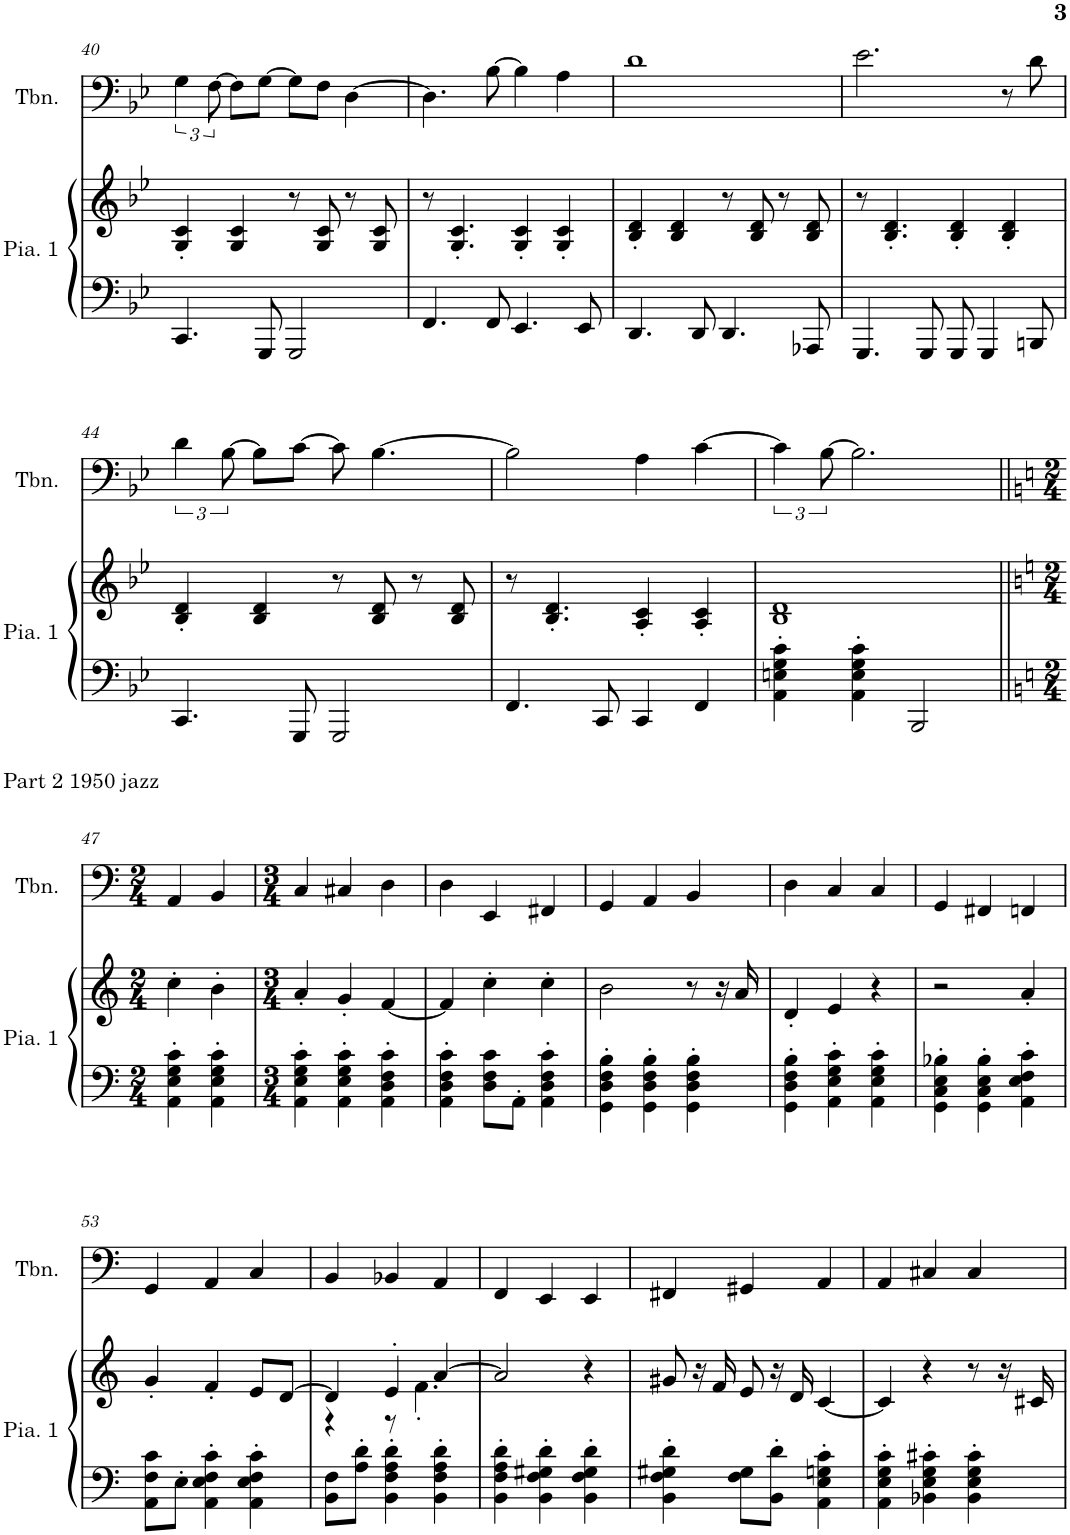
**kern	**kern	**kern
*part2	*part2	*part1
*staff3	*staff2	*staff1
*I"Piano 1	*	*I"Trombone
*I'Pia. 1	*	*I'Tbn.
!!LO:PB:g=z
*clefF4	*clefG2	*clefF4
*k[b-e-]	*k[b-e-]	*k[b-e-]
*M4/4	*M4/4	*M4/4
=40	=40	=40
4.CC/	4G/' 4c/'	6G\
.	.	[12F\
.	4G/ 4c/	8F\L]
8GGG/	.	[8G\J
2GGG/	8r	8G\L]
.	8G/ 8c/	8F\J
.	8r	[4D\
.	8G/ 8c/	.
=41	=41	=41
4.FF/	8r	4.D\]
.	4.G/' 4.c/'	.
8FF/	.	[8B-\
4.EE-/	4G/' 4c/'	4B-\]
.	4G/' 4c/'	4A\
8EE-/	.	.
=42	=42	=42
4.DD/	4B-/' 4d/'	1d
.	4B-/ 4d/	.
8DD/	.	.
4.DD/	8r	.
.	8B-/ 8d/	.
.	8r	.
8AAA-X/	8B-/ 8d/	.
=43	=43	=43
4.GGG/	8r	2.e-\
.	4.B-/' 4.d/'	.
8GGG/	.	.
8GGG/	4B-/' 4d/'	.
4GGG/	.	.
.	4B-/' 4d/'	8r
8BBBn/	.	8d\
!!LO:LB:g=z
=44	=44	=44
4.CC/	4B-/' 4d/'	6d\
.	.	[12B-\
.	4B-/ 4d/	8B-\L]
8GGG/	.	[8c\J
2GGG/	8r	8c\]
.	8B-/ 8d/	[4.B-\
.	8r	.
.	8B-/ 8d/	.
=45	=45	=45
4.FF/	8r	2B-\]
.	4.B-/' 4.d/'	.
8CC/	.	.
4CC/	4A/' 4c/'	4A\
4FF/	4A/' 4c/'	[4c\
=46	=46	=46
4AA\' 4En\' 4G\' 4c\'	1B- 1d	6c\]
.	.	[12B-\
4AA\' 4E\' 4G\' 4c\'	.	2.B-\]
2BBB-/	.	.
!!LO:LB:g=z
=47||	=47||	=47||
*k[]	*k[]	*k[]
*M2/4	*M2/4	*M2/4
!	!	!LO:TX:a:t=Part 2 1950 jazz
4AA\' 4E\' 4G\' 4c\'	4cc'\	4AA/
4AA\' 4E\' 4G\' 4c\'	4b'\	4BB/
=48	=48	=48
*M3/4	*M3/4	*M3/4
4AA\' 4E\' 4G\' 4c\'	4a'/	4C/
4AA\' 4E\' 4G\' 4c\'	4g'/	4C#X/
4AA\' 4D\' 4F\' 4c\'	[4f/	4D\
=49	=49	=49
4AA\' 4D\' 4F\' 4c\'	4f/]	4D\
8D\ 8F\ 8c\L	4cc'\	4EE/
8AA'\J	.	.
4AA\' 4D\' 4F\' 4c\'	4cc'\	4FF#X/
=50	=50	=50
4GG\' 4D\' 4F\' 4B\'	2b\	4GG/
4GG\' 4D\' 4F\' 4B\'	.	4AA/
4GG\' 4D\' 4F\' 4B\'	8r	4BB/
.	16r	.
.	16a/	.
=51	=51	=51
4GG\' 4D\' 4F\' 4B\'	4d'/	4D\
4AA\' 4E\' 4G\' 4c\'	4e/	4C/
4AA\' 4E\' 4G\' 4c\'	4r	4C/
=52	=52	=52
4GG\' 4C\' 4E\' 4B-X\'	2r	4GG/
4GG\' 4C\' 4E\' 4B-\'	.	4FF#X/
4AA\' 4E\' 4F\' 4c\'	4a'/	4FFn/
!!LO:LB:g=z
=53	=53	=53
8AA\ 8F\ 8c\L	4g'/	4GG/
8E'\J	.	.
4AA\' 4E\' 4F\' 4c\'	4f'/	4AA/
4AA\' 4E\' 4F\' 4c\'	8e/L	4C/
.	[8d/J	.
=54	=54	=54
*	*^	*
8BB\ 8F\L	4d/]	4r	4BB/
8A\' 8d\'J	.	.	.
4BB\' 4F\' 4A\' 4d\'	4e'/	8r	4BB-X/
.	.	4.f'\	.
4BB\' 4F\' 4A\' 4d\'	[4a/	.	4AA/
*	*v	*v	*
=55	=55	=55
4BB\' 4F\' 4A\' 4d\'	2a/]	4FF/
4BB\' 4F\' 4G#X\' 4d\'	.	4EE/
4BB\' 4F\' 4G#\' 4d\'	4r	4EE/
=56	=56	=56
4BB\' 4F\' 4G#X\' 4d\'	8g#X/	4FF#X/
.	16r	.
.	16f/	.
8F\ 8G#\L	8e/	4GG#X/
8BB\' 8d\'J	16r	.
.	16d/	.
4AA\' 4E\' 4Gn\' 4c\'	[4c/	4AA/
=57	=57	=57
4AA\' 4E\' 4G\' 4c\'	4c/]	4AA/
4BB-X\' 4E\' 4G\' 4c#X\'	4r	4C#X/
4BB-\' 4E\' 4G\' 4c#\'	8r	4C#/
.	16r	.
.	16c#X/	.
=	=	=
*-	*-	*-
